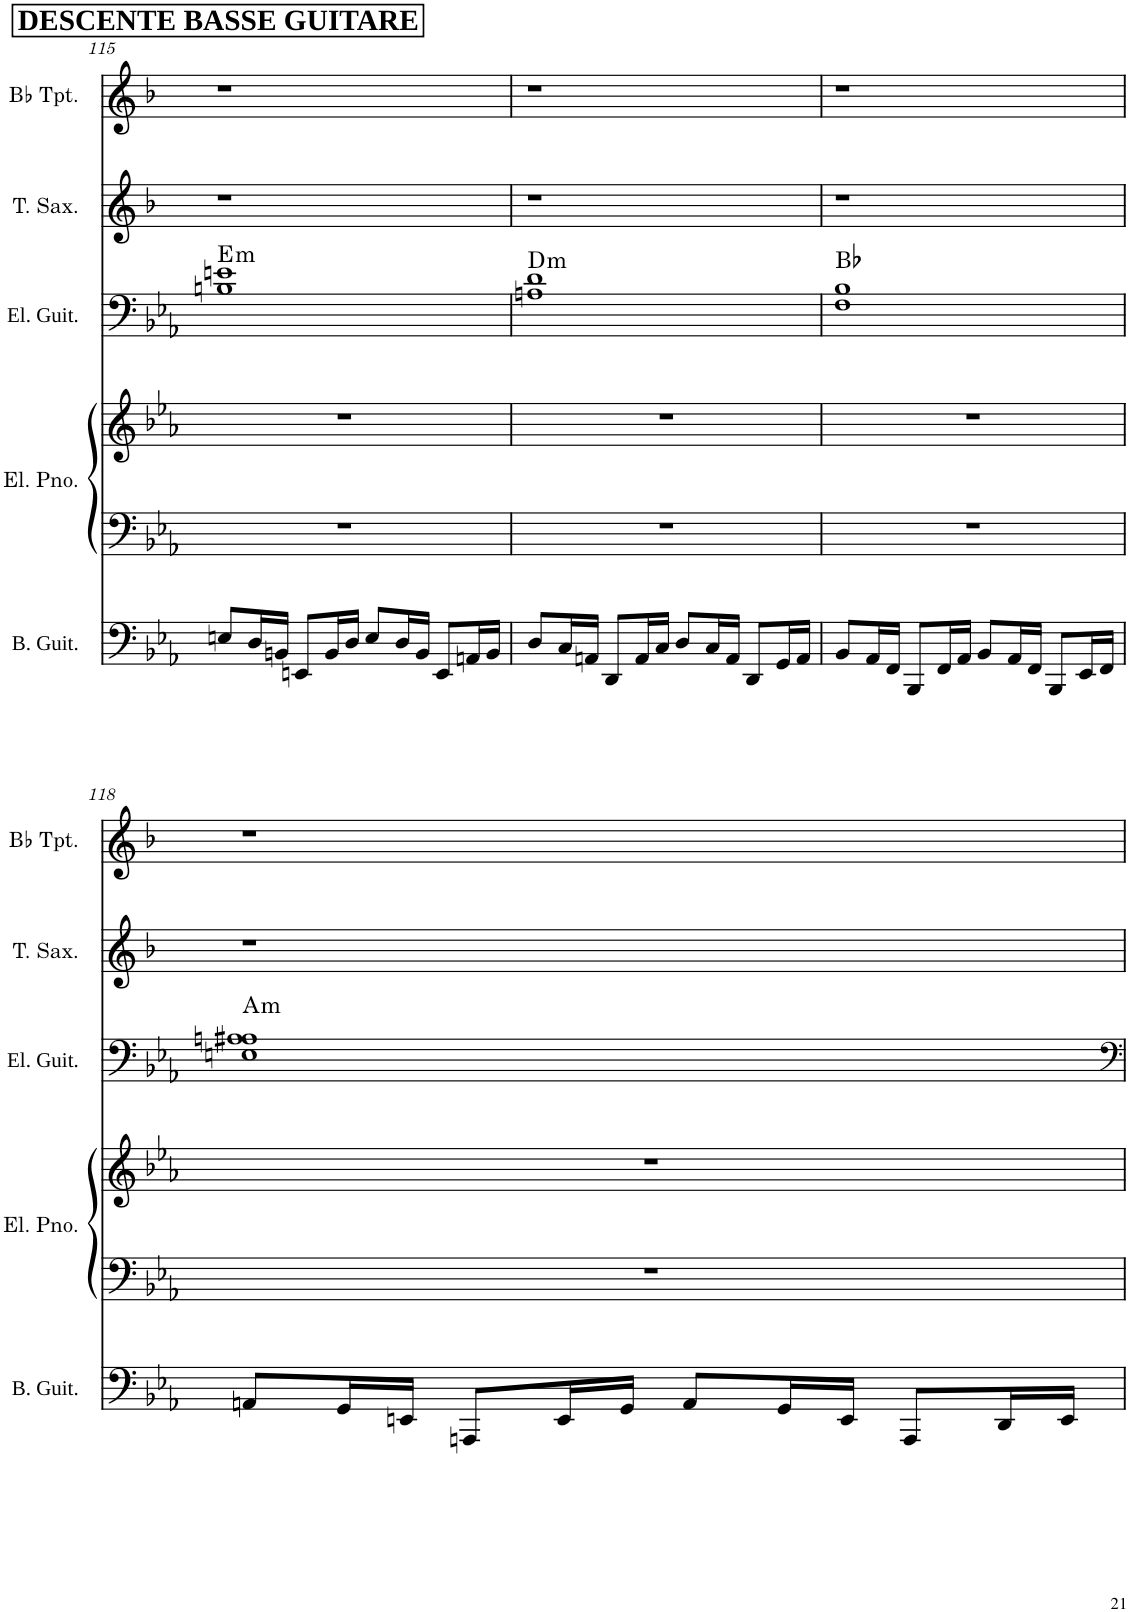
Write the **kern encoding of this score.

**kern	**kern	**kern	**kern	**harte	**kern	**kern
*part5	*part4	*part4	*part3	*part3	*part2	*part1
*staff6	*staff5	*staff4	*staff3	*	*staff2	*staff1
*I"Bass Guitar	*I"Electric Piano	*	*I"Electric Guitar	*	*I"Tenor Saxophone	*I"Bb Trumpet
*I'B. Guit.	*I'El. Pno.	*	*I'El. Guit.	*	*I'T. Sax.	*I'Bb Tpt.
!!LO:PB:g=z
*clefF4	*clefF4	*clefG2	*clefF4	*	*clefG2	*clefG2
*	*	*	*	*	*Trd8c14	*Trd1c2
*k[b-e-a-]	*k[b-e-a-]	*k[b-e-a-]	*k[b-e-a-]	*	*k[b-]	*k[b-]
*M4/4	*M4/4	*M4/4	*M4/4	*	*M4/4	*M4/4
=115	=115	=115	=115	=115	=115	=115
!	!	!	!	!LO:H:kt=m	!	!LO:TX:a:B:t=DESCENTE BASSE GUITARE
8En/L	1r	1r	1Bn 1en	E:min	1r	1r
16D/L	.	.	.	.	.	.
16BBn/JJ	.	.	.	.	.	.
8EEn/L	.	.	.	.	.	.
16BB/L	.	.	.	.	.	.
16D/JJ	.	.	.	.	.	.
8E/L	.	.	.	.	.	.
16D/L	.	.	.	.	.	.
16BB/JJ	.	.	.	.	.	.
8EE/L	.	.	.	.	.	.
16AAn/L	.	.	.	.	.	.
16BB/JJ	.	.	.	.	.	.
=116	=116	=116	=116	=116	=116	=116
!	!	!	!	!LO:H:kt=m	!	!
8D/L	1r	1r	1An 1d	D:min	1r	1r
16C/L	.	.	.	.	.	.
16AAn/JJ	.	.	.	.	.	.
8DD/L	.	.	.	.	.	.
16AA/L	.	.	.	.	.	.
16C/JJ	.	.	.	.	.	.
8D/L	.	.	.	.	.	.
16C/L	.	.	.	.	.	.
16AA/JJ	.	.	.	.	.	.
8DD/L	.	.	.	.	.	.
16GG/L	.	.	.	.	.	.
16AA/JJ	.	.	.	.	.	.
=117	=117	=117	=117	=117	=117	=117
8BB-/L	1r	1r	1F 1B-	Bb:maj	1r	1r
16AA-/L	.	.	.	.	.	.
16FF/JJ	.	.	.	.	.	.
8BBB-/L	.	.	.	.	.	.
16FF/L	.	.	.	.	.	.
16AA-/JJ	.	.	.	.	.	.
8BB-/L	.	.	.	.	.	.
16AA-/L	.	.	.	.	.	.
16FF/JJ	.	.	.	.	.	.
8BBB-/L	.	.	.	.	.	.
16EE-/L	.	.	.	.	.	.
16FF/JJ	.	.	.	.	.	.
!!LO:LB:g=z
=118	=118	=118	=118	=118	=118	=118
!	!	!	!	!LO:H:kt=m	!	!
8AAn/L	1r	1r	1En 1An 1A#X	A:min	1r	1r
16GG/L	.	.	.	.	.	.
16EEn/JJ	.	.	.	.	.	.
8AAAn/L	.	.	.	.	.	.
16EE/L	.	.	.	.	.	.
16GG/JJ	.	.	.	.	.	.
8AA/L	.	.	.	.	.	.
16GG/L	.	.	.	.	.	.
16EE/JJ	.	.	.	.	.	.
8AAA/L	.	.	.	.	.	.
16DD/L	.	.	.	.	.	.
16EE/JJ	.	.	.	.	.	.
=	=	=	=	=	=	=
*-	*-	*-	*-	*-	*-	*-
